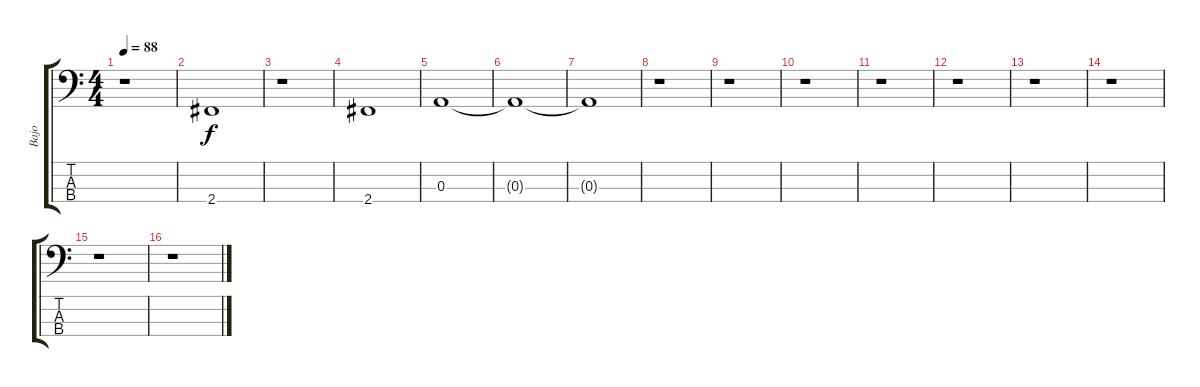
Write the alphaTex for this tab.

\track ("Bajo" "Bajo") {instrument acousticbass}
\staff {score tabs}
\tuning (G2 D2 A1 E1) {hide}
\ts (4 4)
\tempo 88
\clef f4
\ks c
r.1{dy f} |
2.4.1 |
r.1 |
2.4.1 |
0.3.1 |
0.3{t}.1 |
0.3{t}.1 |
r.1 |
r.1 |
r.1 |
r.1 |
r.1 |
r.1 |
r.1 |
r.1 |
r.1
